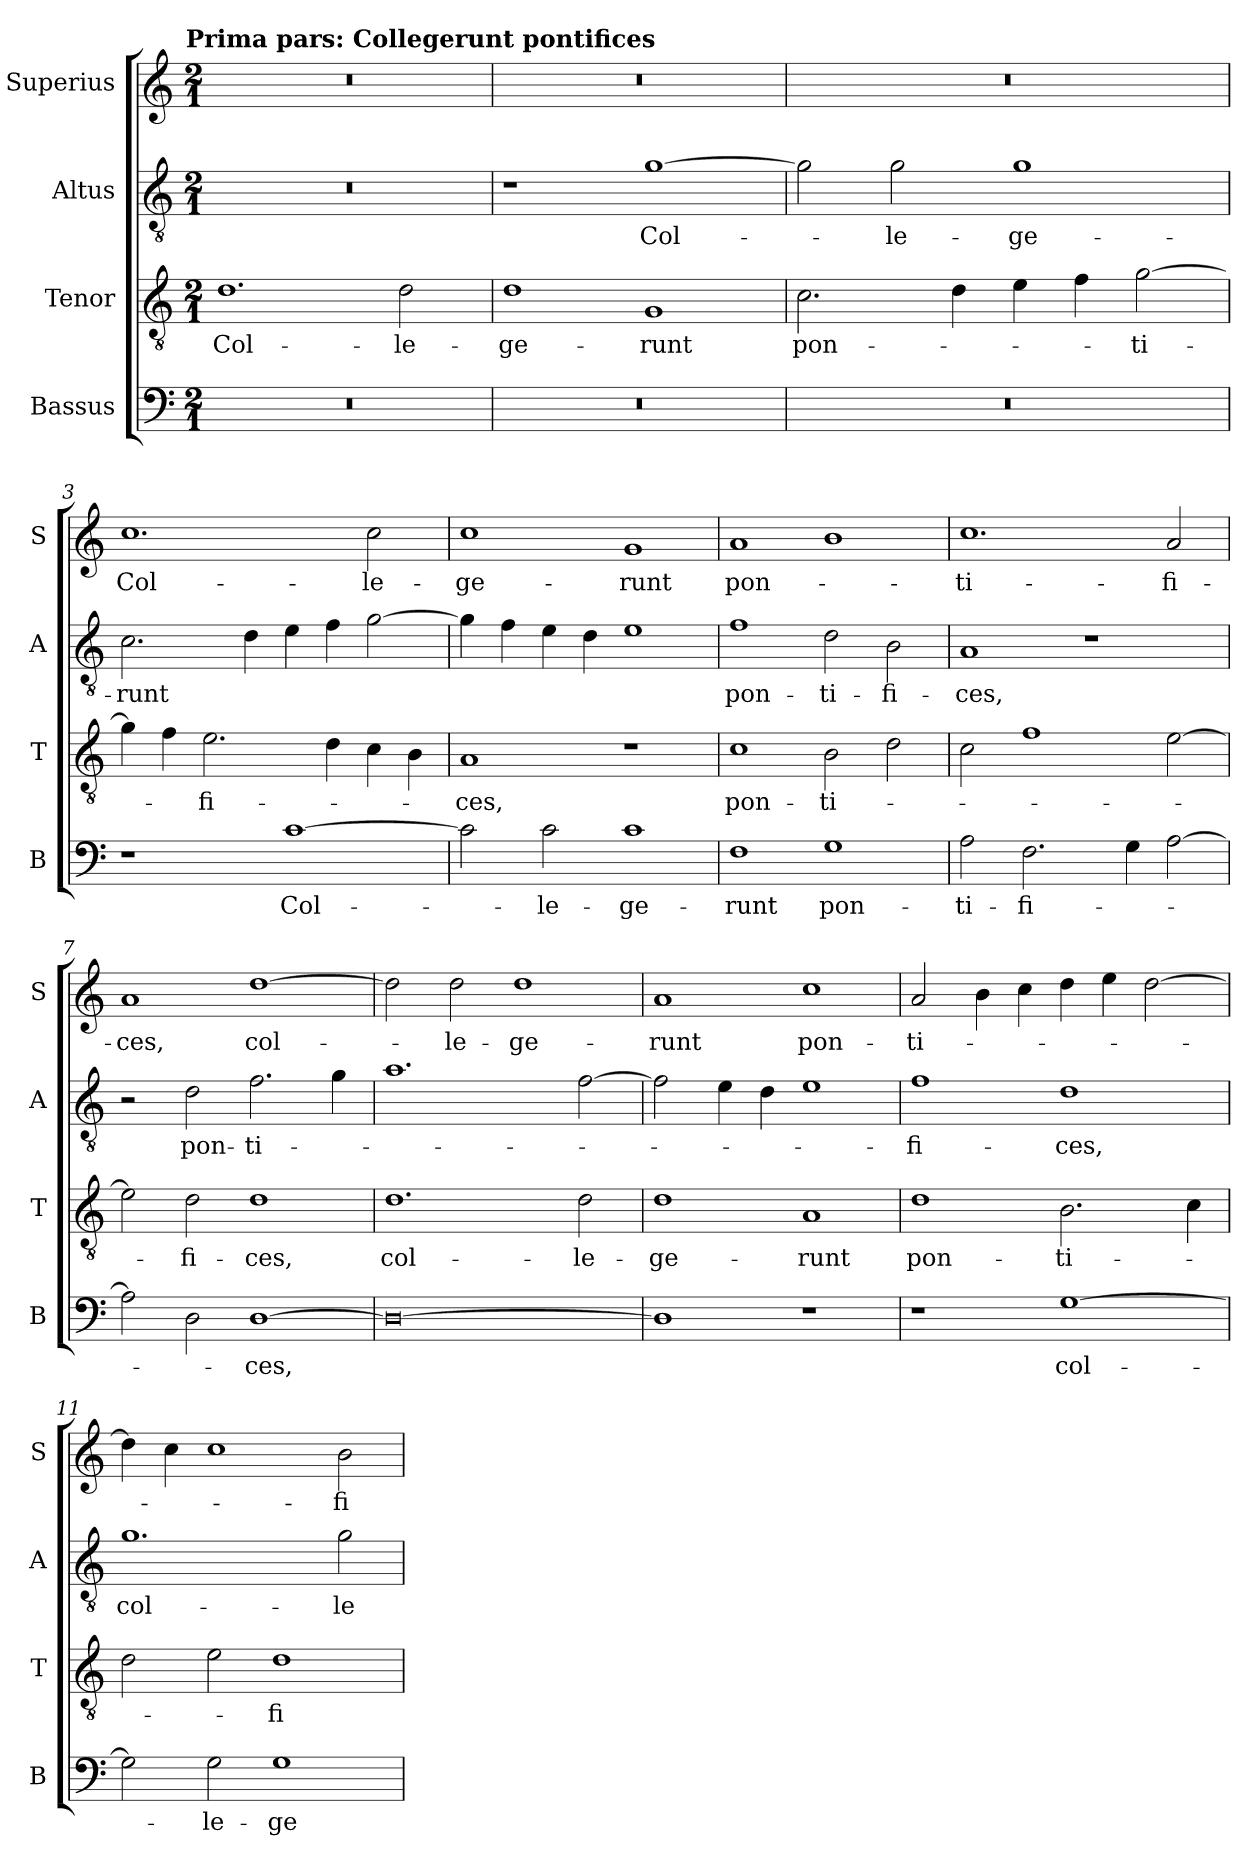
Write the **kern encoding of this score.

**kern	**text	**kern	**text	**kern	**text	**kern	**text
*part4	*part4	*part3	*part3	*part2	*part2	*part1	*part1
*staff4	*staff4	*staff3	*staff3	*staff2	*staff2	*staff1	*staff1
*I"Bassus	*	*I"Tenor	*	*I"Altus	*	*I"Superius	*
*I'B	*	*I'T	*	*I'A	*	*I'S	*
*clefF4	*	*clefGv2	*	*clefGv2	*	*clefG2	*
*k[]	*	*k[]	*	*k[]	*	*k[]	*
!!LO:TX:omd:t=Prima pars&colon; Collegerunt pontifices
*M2/1	*	*M2/1	*	*M2/1	*	*M2/1	*
=	=	=	=	=	=	=	=
0r	.	1.d	Col-	0r	.	0r	.
.	.	2d	-le-	.	.	.	.
=1	=1	=1	=1	=1	=1	=1	=1
0r	.	1d	-ge-	1r	.	0r	.
.	.	1G	-runt	[1g	Col-	.	.
=2	=2	=2	=2	=2	=2	=2	=2
0r	.	2.c	pon-	2g]	.	0r	.
.	.	.	.	2g	-le-	.	.
.	.	4d	.	.	.	.	.
.	.	4e	.	1g	-ge-	.	.
.	.	4f	.	.	.	.	.
.	.	[2g	-ti-	.	.	.	.
=3	=3	=3	=3	=3	=3	=3	=3
1r	.	4g]	.	2.c	-runt	1.cc	Col-
.	.	4f	.	.	.	.	.
.	.	2.e	-fi-	.	.	.	.
.	.	.	.	4d	.	.	.
[1c	Col-	.	.	4e	.	.	.
.	.	4d	.	4f	.	.	.
.	.	4c	.	[2g	.	2cc	-le-
.	.	4B	.	.	.	.	.
=4	=4	=4	=4	=4	=4	=4	=4
2c]	.	1A	-ces,	4g]	.	1cc	-ge-
.	.	.	.	4f	.	.	.
2c	-le-	.	.	4e	.	.	.
.	.	.	.	4d	.	.	.
1c	-ge-	1r	.	1e	.	1g	-runt
=5	=5	=5	=5	=5	=5	=5	=5
1F	-runt	1c	pon-	1f	pon-	1a	pon-
1G	pon-	2B	-ti-	2d	-ti-	1b	.
.	.	2d	.	2B	-fi-	.	.
=6	=6	=6	=6	=6	=6	=6	=6
2A	-ti-	2c	.	1A	-ces,	1.cc	-ti-
2.F	-fi-	1f	.	.	.	.	.
.	.	.	.	1r	.	.	.
4G	.	.	.	.	.	.	.
[2A	.	[2e	.	.	.	2a	-fi-
=7	=7	=7	=7	=7	=7	=7	=7
2A]	.	2e]	.	2r	.	1a	-ces,
2D	.	2d	-fi-	2d	pon-	.	.
[1D	-ces,	1d	-ces,	2.f	-ti-	[1dd	col-
.	.	.	.	4g	.	.	.
=8	=8	=8	=8	=8	=8	=8	=8
0D_	.	1.d	col-	1.a	.	2dd]	.
.	.	.	.	.	.	2dd	-le-
.	.	.	.	.	.	1dd	-ge-
.	.	2d	-le-	[2f	.	.	.
=9	=9	=9	=9	=9	=9	=9	=9
1D]	.	1d	-ge-	2f]	.	1a	-runt
.	.	.	.	4e	.	.	.
.	.	.	.	4d	.	.	.
1r	.	1A	-runt	1e	.	1cc	pon-
=10	=10	=10	=10	=10	=10	=10	=10
1r	.	1d	pon-	1f	-fi-	2a	-ti-
.	.	.	.	.	.	4b	.
.	.	.	.	.	.	4cc	.
[1G	col-	2.B	-ti-	1d	-ces,	4dd	.
.	.	.	.	.	.	4ee	.
.	.	.	.	.	.	[2dd	.
.	.	4c	.	.	.	.	.
=11	=11	=11	=11	=11	=11	=11	=11
2G]	.	2d	.	1.g	col-	4dd]	.
.	.	.	.	.	.	4cc	.
2G	-le-	2e	.	.	.	1cc	.
1G	-ge-	1d	-fi-	.	.	.	.
.	.	.	.	2g	-le-	2b	-fi-
=	=	=	=	=	=	=	=
*-	*-	*-	*-	*-	*-	*-	*-
